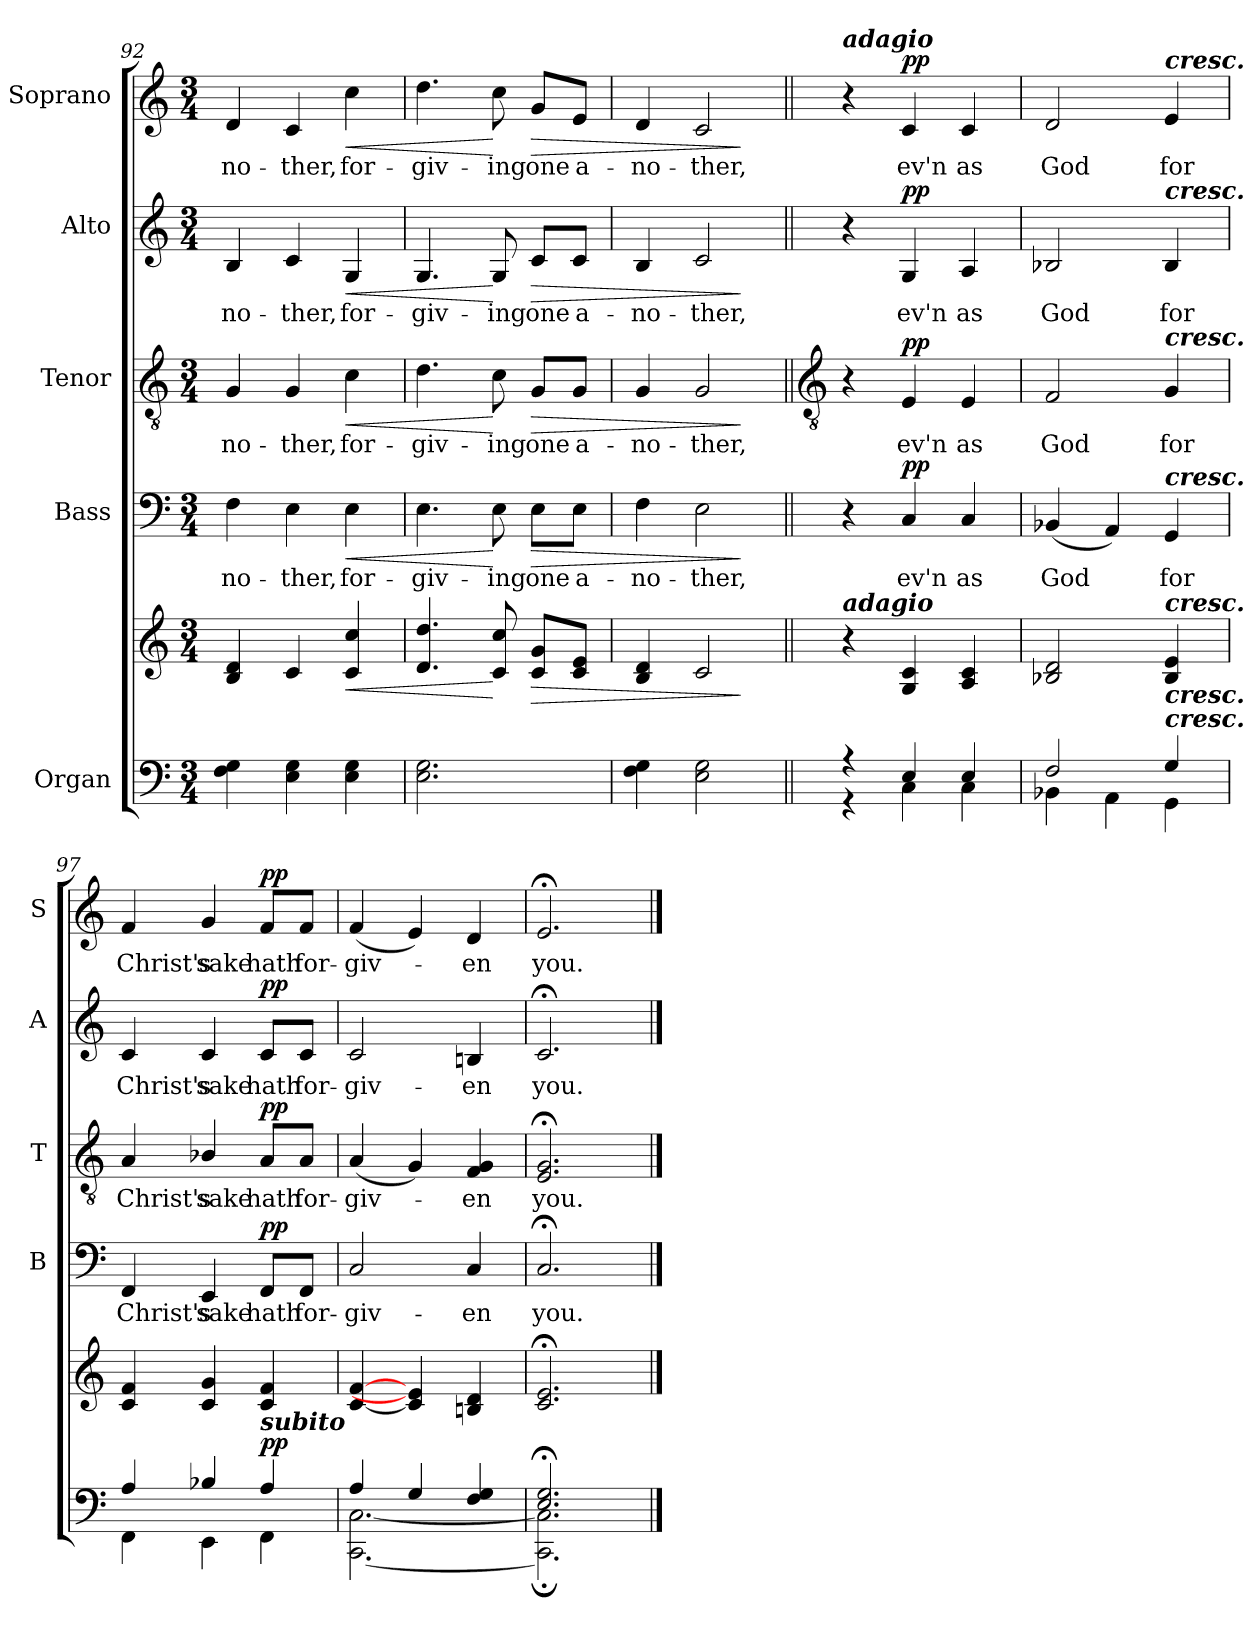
**kern	**kern	**dynam	**kern	**text	**dynam	**kern	**text	**dynam	**kern	**text	**dynam	**kern	**text	**dynam
*part5	*part5	*part5	*part4	*part4	*part4	*part3	*part3	*part3	*part2	*part2	*part2	*part1	*part1	*part1
*staff6	*staff5	*staff5/6	*staff4	*staff4	*staff4	*staff3	*staff3	*staff3	*staff2	*staff2	*staff2	*staff1	*staff1	*staff1
*I"Organ	*	*	*I"Bass	*	*	*I"Tenor	*	*	*I"Alto	*	*	*I"Soprano	*	*
*	*	*	*I'B	*	*	*I'T	*	*	*I'A	*	*	*I'S	*	*
*clefF4	*clefG2	*	*clefF4	*	*	*clefGv2	*	*	*clefG2	*	*	*clefG2	*	*
*k[]	*k[]	*	*k[]	*	*	*k[]	*	*	*k[]	*	*	*k[]	*	*
*C:	*C:	*	*C:	*	*	*C:	*	*	*C:	*	*	*C:	*	*
*M3/4	*M3/4	*	*M3/4	*	*	*M3/4	*	*	*M3/4	*	*	*M3/4	*	*
=92	=92	=92	=92	=92	=92	=92	=92	=92	=92	=92	=92	=92	=92	=92
!	!	!	!	!LO:LY:b	!	!	!LO:LY:b	!	!	!LO:LY:b	!	!	!LO:LY:b	!
4F 4G	4B 4d	.	4F	-no-	.	4G	-no-	.	4B	-no-	.	4d	-no-	.
!	!	!	!	!LO:LY:b	!	!	!LO:LY:b	!	!	!LO:LY:b	!	!	!LO:LY:b	!
4E 4G	4c	.	4E	-ther,	.	4G	-ther,	.	4c	-ther,	.	4c	-ther,	.
!	!	!LO:HP:b	!	!LO:LY:b	!LO:HP:b	!	!LO:LY:b	!LO:HP:b	!	!LO:LY:b	!LO:HP:b	!	!LO:LY:b	!LO:HP:b
4E 4G	4c 4cc	<	4E	for-	<	4c	for-	<	4G	for-	<	4cc	for-	<
=93	=93	=93	=93	=93	=93	=93	=93	=93	=93	=93	=93	=93	=93	=93
!	!	!	!	!LO:LY:b	!	!	!LO:LY:b	!	!	!LO:LY:b	!	!	!LO:LY:b	!
2.E 2.G	4.d 4.dd	.	4.E	-giv-	.	4.d	-giv-	.	4.G	-giv-	.	4.dd	-giv-	.
!	!	!	!	!LO:LY:b	!	!	!LO:LY:b	!	!	!LO:LY:b	!	!	!LO:LY:b	!
.	8c 8cc	[	8E	-ing	[	8c	-ing	[	8G	-ing	[	8cc	-ing	[
!	!	!LO:HP:b	!	!LO:LY:b	!LO:HP:b	!	!LO:LY:b	!LO:HP:b	!	!LO:LY:b	!LO:HP:b	!	!LO:LY:b	!LO:HP:b
.	8c 8gL	>	8E\L	one	>	8G/L	one	>	8c/L	one	>	8g/L	one	>
!	!	!	!	!LO:LY:b	!	!	!LO:LY:b	!	!	!LO:LY:b	!	!	!LO:LY:b	!
.	8c 8eJ	.	8E\J	a-	.	8G/J	a-	.	8c/J	a-	.	8e/J	a-	.
=94	=94	=94	=94	=94	=94	=94	=94	=94	=94	=94	=94	=94	=94	=94
!	!	!	!	!LO:LY:b	!	!	!LO:LY:b	!	!	!LO:LY:b	!	!	!LO:LY:b	!
4F 4G	4B 4d	.	4F	-no-	.	4G	-no-	.	4B	-no-	.	4d	-no-	.
!	!	!	!	!LO:LY:b	!	!	!LO:LY:b	!	!	!LO:LY:b	!	!	!LO:LY:b	!
2E 2G	2c	.	2E	-ther,	.	2G	-ther,	.	2c	-ther,	.	2c	-ther,	.
.	.	]	.	.	]	.	.	]	.	.	]	.	.	]
!!LO:LB:g=z
=95||	=95||	=95||	=95||	=95||	=95||	=95||	=95||	=95||	=95||	=95||	=95||	=95||	=95||	=95||
*	*	*	*	*	*	*clefGv2	*	*	*	*	*	*	*	*
*^	*	*	*	*	*	*	*	*	*	*	*	*	*	*
!	!	!	!	!	!	!	!	!	!	!	!	!	!LO:TX:a:Bi:t=adagio	!	!
!	!	!LO:TX:a:Bi:t=adagio	!	!	!	!	!	!	!	!	!	!	!	!	!
4r	4r	4r	.	4r	.	.	4r	.	.	4r	.	.	4r	.	.
!	!	!	!	!	!LO:LY:b	!LO:DY:b	!	!LO:LY:b	!LO:DY:b	!	!LO:LY:b	!LO:DY:b	!	!LO:LY:b	!LO:DY:b
4E/	4C\	4G 4c	.	4C	ev'n	pp	4E	ev'n	pp	4G	ev'n	pp	4c	ev'n	pp
!	!	!	!	!	!LO:LY:b	!	!	!LO:LY:b	!	!	!LO:LY:b	!	!	!LO:LY:b	!
4E/	4C\	4A 4c	.	4C	as	.	4E	as	.	4A	as	.	4c	as	.
=96	=96	=96	=96	=96	=96	=96	=96	=96	=96	=96	=96	=96	=96	=96	=96
!	!	!	!	!	!LO:LY:b	!	!	!LO:LY:b	!	!	!LO:LY:b	!	!	!LO:LY:b	!
2F/	4BB-X\	2B-X 2d	.	(<4BB-X	God	.	2F	God	.	2B-X	God	.	2d	God	.
.	4AA\	.	.	4AA)	.	.	.	.	.	.	.	.	.	.	.
!	!	!	!	!	!	!	!	!	!	!	!	!	!LO:TX:a:Bi:t=cresc.	!	!
!	!	!	!	!	!	!	!	!	!	!LO:TX:a:Bi:t=cresc.	!	!	!	!	!
!	!	!	!	!	!	!	!LO:TX:a:Bi:t=cresc.	!	!	!	!	!	!	!	!
!	!	!	!	!LO:TX:a:Bi:t=cresc.	!	!	!	!	!	!	!	!	!	!	!
!	!	!LO:TX:a:Bi:t=cresc.	!	!	!	!	!	!	!	!	!	!	!	!	!
!LO:TX:a:Bi:t=cresc.	!	!	!	!	!	!	!	!	!	!	!	!	!	!	!
!LO:TX:a:Bi:t=cresc.	!	!	!	!	!	!	!	!	!	!	!	!	!	!	!
!	!	!	!	!	!LO:LY:b	!	!	!LO:LY:b	!	!	!LO:LY:b	!	!	!LO:LY:b	!
4G/	4GG\	4B- 4e	.	4GG	for	.	4G	for	.	4B-	for	.	4e	for	.
=97	=97	=97	=97	=97	=97	=97	=97	=97	=97	=97	=97	=97	=97	=97	=97
!	!	!	!	!	!LO:LY:b	!	!	!LO:LY:b	!	!	!LO:LY:b	!	!	!LO:LY:b	!
4A/	4FF\	4c 4f	.	4FF	Christ's	.	4A	Christ's	.	4c	Christ's	.	4f	Christ's	.
!	!	!	!	!	!LO:LY:b	!	!	!LO:LY:b	!	!	!LO:LY:b	!	!	!LO:LY:b	!
4B-X/	4EE\	4c 4g	.	4EE	sake	.	4B-X/	sake	.	4c	sake	.	4g	sake	.
!LO:TX:a:Bi:t=subito	!	!	!	!	!	!	!	!	!	!	!	!	!	!	!
!	!	!	!LO:DY:a=2	!	!LO:LY:b	!LO:DY:b	!	!LO:LY:b	!LO:DY:b	!	!LO:LY:b	!LO:DY:b	!	!LO:LY:b	!LO:DY:b
4A/	4FF\	4c 4f	pp	8FF/L	hath	pp	8A/L	hath	pp	8c/L	hath	pp	8f/L	hath	pp
!	!	!	!	!	!LO:LY:b	!	!	!LO:LY:b	!	!	!LO:LY:b	!	!	!LO:LY:b	!
.	.	.	.	8FF/J	for-	.	8A/J	for-	.	8c/J	for-	.	8f/J	for-	.
=98	=98	=98	=98	=98	=98	=98	=98	=98	=98	=98	=98	=98	=98	=98	=98
!	!	!	!	!	!LO:LY:b	!	!	!LO:LY:b	!	!	!LO:LY:b	!	!	!LO:LY:b	!
4A/	[2.CC\ [2.C\	[4c [4f	.	2C	-giv-	.	(<4A	-giv-	.	2c	-giv-	.	(<4f	-giv-	.
4G/	.	4c] 4e]	.	.	.	.	4G)	.	.	.	.	.	4e)	.	.
!	!	!	!	!	!LO:LY:b	!	!	!LO:LY:b	!	!	!LO:LY:b	!	!	!LO:LY:b	!
4F/ 4G/	.	4Bn 4d	.	4C	-en	.	4F 4G	en	.	4Bn	-en	.	4d	en	.
=99	=99	=99	=99	=99	=99	=99	=99	=99	=99	=99	=99	=99	=99	=99	=99
!	!	!	!	!	!LO:LY:b	!	!	!LO:LY:b	!	!	!LO:LY:b	!	!	!LO:LY:b	!
2.E/;< 2.G/;<	2.CC\]; 2.C\];	2.c;< 2.e;<	.	2.C;<	you.	.	2.E;< 2.G;<	you.	.	2.c;<	you.	.	2.e;<	you.	.
*v	*v	*	*	*	*	*	*	*	*	*	*	*	*	*	*
==	==	==	==	==	==	==	==	==	==	==	==	==	==	==
*-	*-	*-	*-	*-	*-	*-	*-	*-	*-	*-	*-	*-	*-	*-
